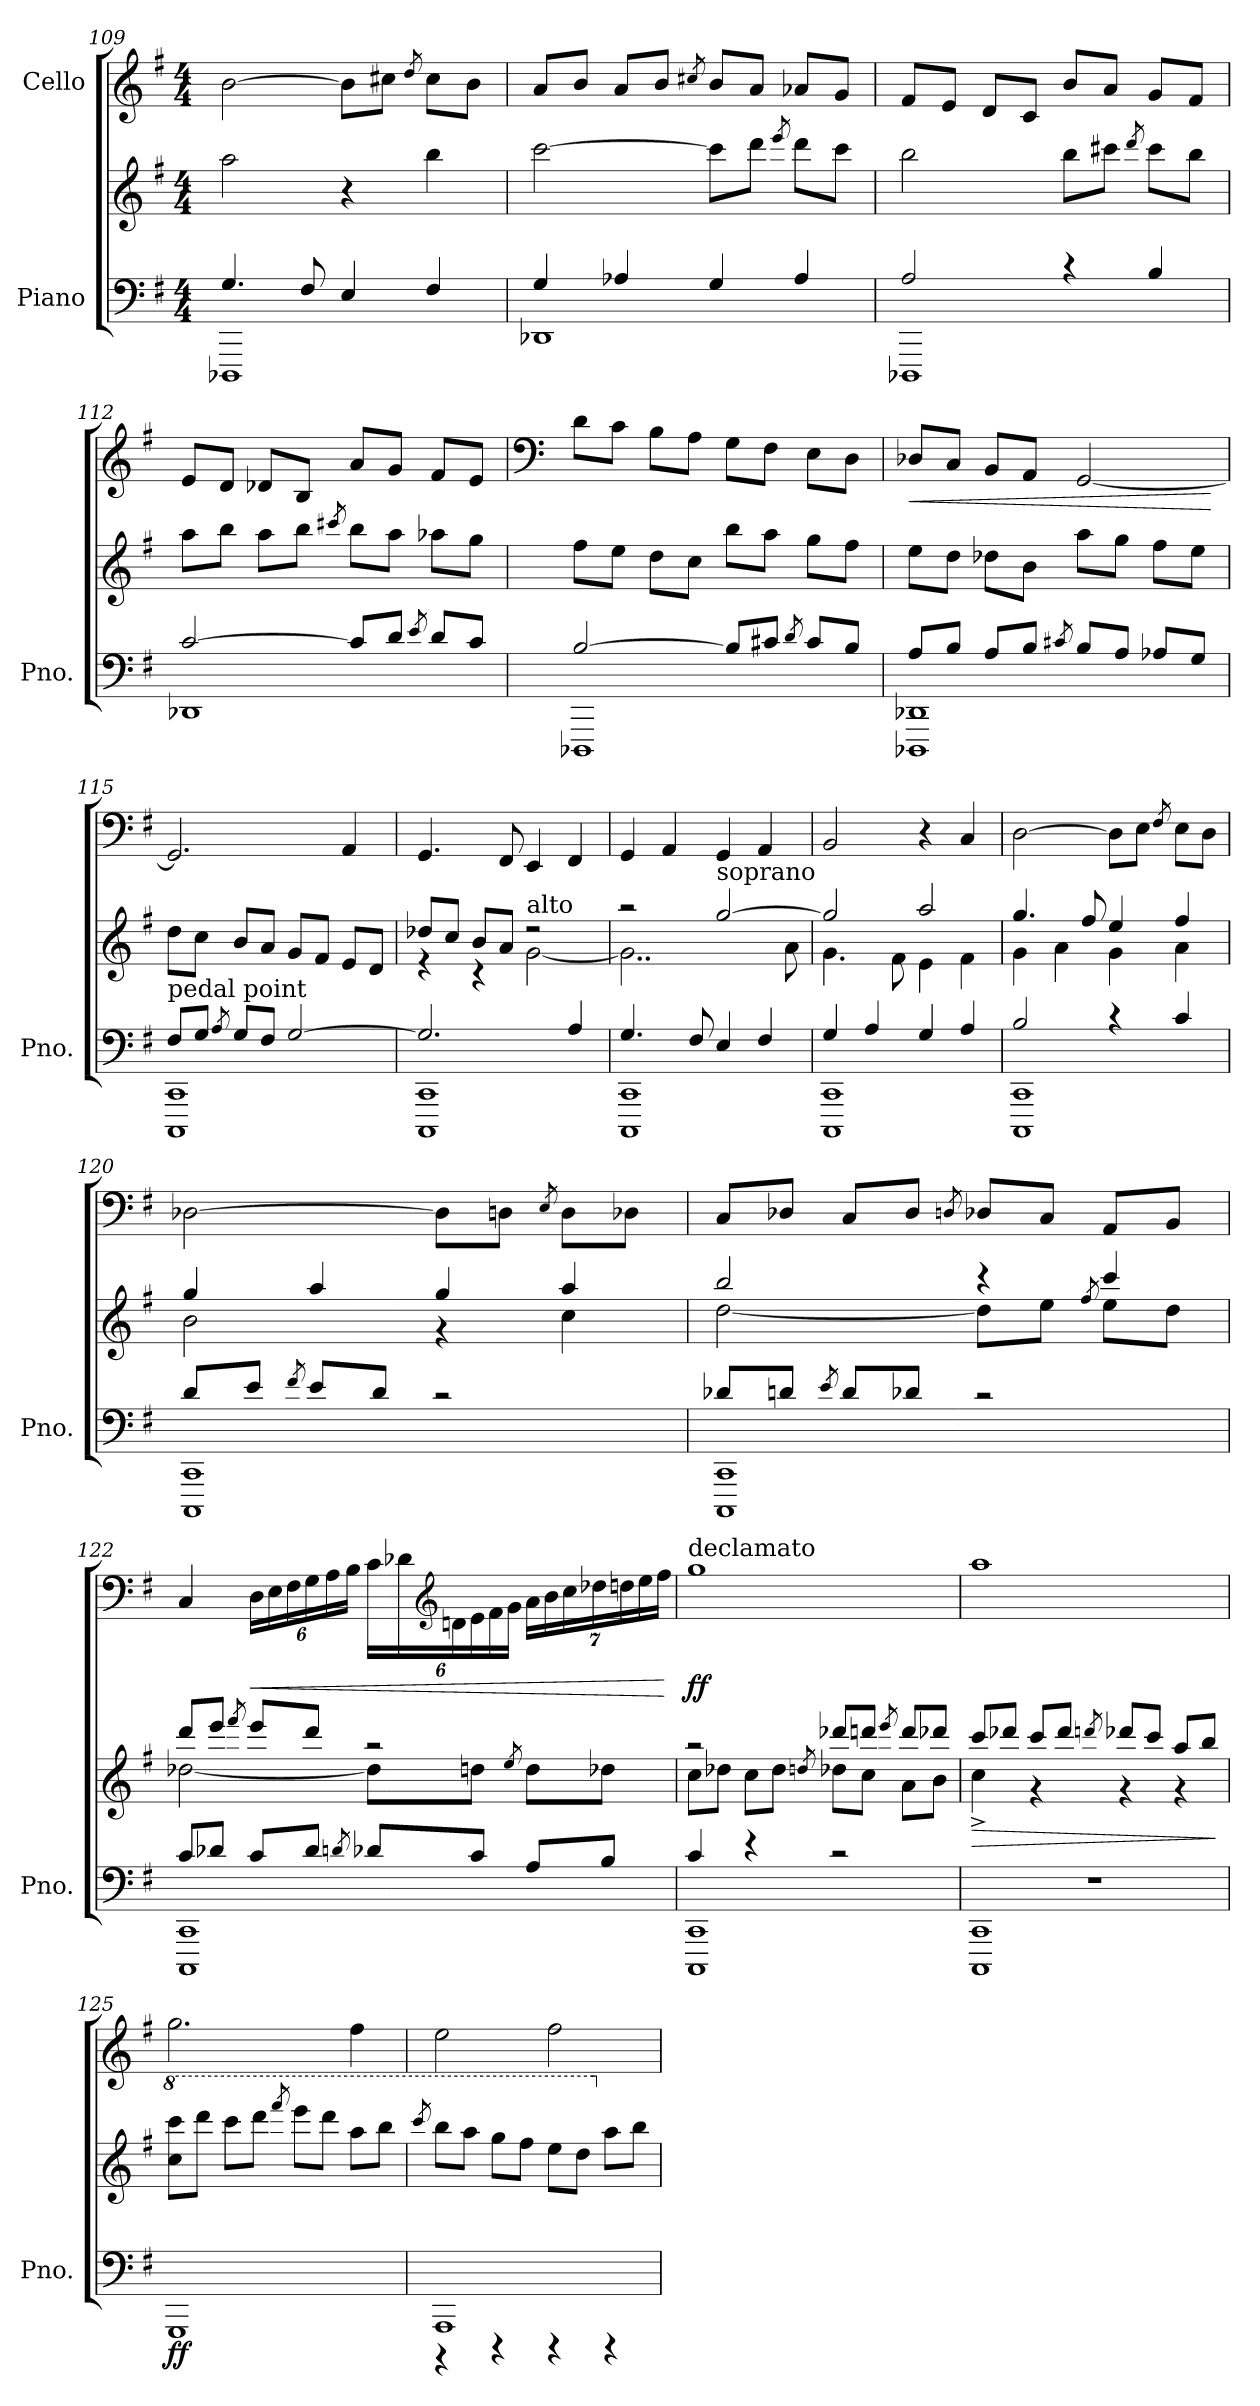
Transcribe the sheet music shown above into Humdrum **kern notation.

**kern	**kern	**dynam	**kern	**dynam
*part2	*part2	*part2	*part1	*part1
*staff3	*staff2	*staff2/3	*staff1	*staff1
*I"Piano	*	*	*I"Cello	*
*I'Pno.	*	*	*	*
*clefF4	*clefG2	*	*clefG2	*
*k[f#]	*k[f#]	*	*k[f#]	*
*M4/4	*M4/4	*	*M4/4	*
=109	=109	=109	=109	=109
*^	*	*	*	*
4.G	1DDD-X	2aa	.	[2b	.
8F#	.	.	.	.	.
4E	.	4r	.	8bL]	.
.	.	.	.	8cc#XJ	.
.	.	.	.	8qdd	.
4F#	.	4bb	.	8cc#L	.
.	.	.	.	8bJ	.
=110	=110	=110	=110	=110	=110
4G	1DD-X	[2ccc	.	8aL	.
.	.	.	.	8bJ	.
4A-X	.	.	.	8aL	.
.	.	.	.	8bJ	.
.	.	.	.	8qcc#X	.
4G	.	8cccL]	.	8bL	.
.	.	8dddJ	.	8aJ	.
.	.	8qeee	.	.	.
4A-	.	8dddL	.	8a-XL	.
.	.	8cccJ	.	8gJ	.
=111	=111	=111	=111	=111	=111
2A	1DDD-X	2bb	.	8f#L	.
.	.	.	.	8eJ	.
.	.	.	.	8dL	.
.	.	.	.	8cJ	.
4r	.	8bbL	.	8bL	.
.	.	8ccc#XJ	.	8aJ	.
.	.	8qddd	.	.	.
4B	.	8ccc#L	.	8gL	.
.	.	8bbJ	.	8f#J	.
=112	=112	=112	=112	=112	=112
[2c	1DD-X	8aaL	.	8eL	.
.	.	8bbJ	.	8dJ	.
.	.	8aaL	.	8d-XL	.
.	.	8bbJ	.	8BJ	.
.	.	8qccc#X	.	.	.
8cL]	.	8bbL	.	8aL	.
8dJ	.	8aaJ	.	8gJ	.
8qe	.	.	.	.	.
8dL	.	8aa-XL	.	8f#L	.
8cJ	.	8ggJ	.	8eJ	.
=113	=113	=113	=113	=113	=113
*	*	*	*	*clefF4	*
[2B	1DDD-X	8ff#L	.	8dL	.
.	.	8eeJ	.	8cJ	.
.	.	8ddL	.	8BL	.
.	.	8ccJ	.	8AJ	.
8BL]	.	8bbL	.	8GL	.
8c#XJ	.	8aaJ	.	8F#J	.
8qd	.	.	.	.	.
8c#L	.	8ggL	.	8EL	.
8BJ	.	8ff#J	.	8DJ	.
=114	=114	=114	=114	=114	=114
!	!	!	!	!	!LO:HP:b
8AL	1DDD-X 1DD-X	8eeL	.	8D-XL	<
8BJ	.	8ddJ	.	8CJ	.
8AL	.	8dd-XL	.	8BBL	.
8BJ	.	8bJ	.	8AAJ	.
8qc#X	.	.	.	.	.
8BL	.	8aaL	.	[2GG	.
8AJ	.	8ggJ	.	.	.
8A-XL	.	8ff#L	.	.	.
8GJ	.	8eeJ	.	.	.
*v	*v	*	*	*	*
.	.	.	.	[
=115	=115	=115	=115	=115
*^	*	*	*	*
!LO:TX:a:t=pedal point	!	!	!	!	!
8F#L	1CCC 1CC	8ddL	.	2.GG]	.
8GJ	.	8ccJ	.	.	.
8qA	.	.	.	.	.
8GL	.	8bL	.	.	.
8F#J	.	8aJ	.	.	.
[2G	.	8gL	.	.	.
.	.	8f#J	.	.	.
.	.	8eL	.	4AA	.
.	.	8dJ	.	.	.
=116	=116	=116	=116	=116	=116
*	*	*^	*	*	*
2.G]	1CCC 1CC	8dd-XL	4r	.	4.GG	.
.	.	8ccJ	.	.	.	.
.	.	8bL	4r	.	.	.
.	.	8aJ	.	.	8FF#	.
!	!	!LO:TX:a:t=alto	!	!	!	!
.	.	2r	[2g	.	4EE	.
4A	.	.	.	.	4FF#	.
=117	=117	=117	=117	=117	=117	=117
4.G	1CCC 1CC	2r	2..g]	.	4GG	.
.	.	.	.	.	4AA	.
8F#	.	.	.	.	.	.
!	!	!LO:TX:a:t=soprano	!	!	!	!
4E	.	[2gg	.	.	4GG	.
4F#	.	.	.	.	4AA	.
.	.	.	8a	.	.	.
=118	=118	=118	=118	=118	=118	=118
4G	1CCC 1CC	2gg]	4.g	.	2BB	.
4A	.	.	.	.	.	.
.	.	.	8f#	.	.	.
4G	.	2aa	4e	.	4r	.
4A	.	.	4f#	.	4C	.
=119	=119	=119	=119	=119	=119	=119
2B	1CCC 1CC	4.gg	4g	.	[2D	.
.	.	.	4a	.	.	.
.	.	8ff#	.	.	.	.
4r	.	4ee	4g	.	8DL]	.
.	.	.	.	.	8EJ	.
.	.	.	.	.	8qF#	.
4c	.	4ff#	4a	.	8EL	.
.	.	.	.	.	8DJ	.
=120	=120	=120	=120	=120	=120	=120
8dL	1CCC 1CC	4gg	2b	.	[2D-X	.
8eJ	.	.	.	.	.	.
8qf#	.	.	.	.	.	.
8eL	.	4aa	.	.	.	.
8dJ	.	.	.	.	.	.
2r	.	4gg	4r	.	8D-L]	.
.	.	.	.	.	8DnJ	.
.	.	.	.	.	8qE	.
.	.	4aa	4cc	.	8DL	.
.	.	.	.	.	8D-XJ	.
=121	=121	=121	=121	=121	=121	=121
8d-XL	1CCC 1CC	2bb	[2dd	.	8CL	.
8dnJ	.	.	.	.	8D-XJ	.
8qe	.	.	.	.	.	.
8dL	.	.	.	.	8CL	.
8d-XJ	.	.	.	.	8D-J	.
.	.	.	.	.	8qDn	.
2r	.	4r	8ddL]	.	8D-XL	.
.	.	.	8eeJ	.	8CJ	.
.	.	.	8qff#	.	.	.
.	.	4ccc	8eeL	.	8AAL	.
.	.	.	8ddJ	.	8BBJ	.
=122	=122	=122	=122	=122	=122	=122
8cL	1CCC 1CC	8dddL	[2dd-X	.	4C	.
8d-XJ	.	8eeeJ	.	.	.	.
.	.	8qfff#	.	.	.	.
!	!	!	!	!	!	!LO:HP:b
8cL	.	8eeeL	.	.	24DLL	<
.	.	.	.	.	24E	.
.	.	.	.	.	24F#	.
8d-J	.	8dddJ	.	.	24G	.
.	.	.	.	.	24A	.
.	.	.	.	.	24BJJ	.
8qdn	.	.	.	.	.	.
8d-XL	.	2r	8dd-L]	.	24cLL	.
.	.	.	.	.	24d-X	.
*	*	*	*	*	*clefG2	*
.	.	.	.	.	24dn	.
8cJ	.	.	8ddnJ	.	24e	.
.	.	.	.	.	24f#	.
.	.	.	.	.	24gJJ	.
.	.	.	8qee	.	.	.
8AL	.	.	8ddL	.	28aLL	.
.	.	.	.	.	28b	.
.	.	.	.	.	28cc	.
.	.	.	.	.	28dd-X	.
8BJ	.	.	8dd-XJ	.	.	.
.	.	.	.	.	28ddn	.
.	.	.	.	.	28ee	.
.	.	.	.	.	28ff#JJ	.
*v	*v	*	*	*	*	*
*	*v	*v	*	*	*
.	.	.	.	[
=123	=123	=123	=123	=123
*^	*^	*	*	*
!	!	!	!	!	!LO:TX:a:t=declamato	!
!	!	!	!	!	!	!LO:DY:b
4c	1CCC 1CC	2r	8ccL	.	1gg	ff
.	.	.	8dd-XJ	.	.	.
4r	.	.	8ccL	.	.	.
.	.	.	8dd-J	.	.	.
.	.	.	8qddn	.	.	.
2r	.	8ddd-XL	8dd-XL	.	.	.
.	.	8dddnJ	8ccJ	.	.	.
.	.	8qeee	.	.	.	.
.	.	8dddL	8aL	.	.	.
.	.	8ddd-XJ	8bJ	.	.	.
=124	=124	=124	=124	=124	=124	=124
!	!	!	!	!LO:HP:b	!	!
1r	1CCC 1CC	8cccL	4cc^	>	1aa	.
.	.	8ddd-XJ	.	.	.	.
.	.	8cccL	4r	.	.	.
.	.	8ddd-J	.	.	.	.
.	.	8qdddn	.	.	.	.
.	.	8ddd-XL	4r	.	.	.
.	.	8cccJ	.	.	.	.
.	.	8aaL	4r	.	.	.
.	.	8bbJ	.	.	.	.
*v	*v	*	*	*	*	*
*	*v	*v	*	*	*
.	.	]	.	.
=125	=125	=125	=125	=125
*	*8va	*	*	*
!	!	!LO:DY:b=2	!	!
1GGG	8cccc 8cccL	ff	2.gg	.
.	8ddddJ	.	.	.
.	8ccccL	.	.	.
.	8ddddJ	.	.	.
.	8qffff#	.	.	.
.	8eeeeL	.	.	.
.	8ddddJ	.	.	.
.	8aaaL	.	4ff#	.
.	8bbbJ	.	.	.
=126	=126	=126	=126	=126
.	8qcccc	.	.	.
*^	*	*	*	*
1AAA	4r	8bbbL	.	2ee	.
.	.	8aaaJ	.	.	.
.	4r	8gggL	.	.	.
.	.	8fff#J	.	.	.
.	4r	8eeeL	.	2ff#	.
.	.	8dddJ	.	.	.
*	*	*X8va	*	*	*
.	4r	8aaL	.	.	.
.	.	8bbJ	.	.	.
*v	*v	*	*	*	*
=	=	=	=	=
*-	*-	*-	*-	*-
